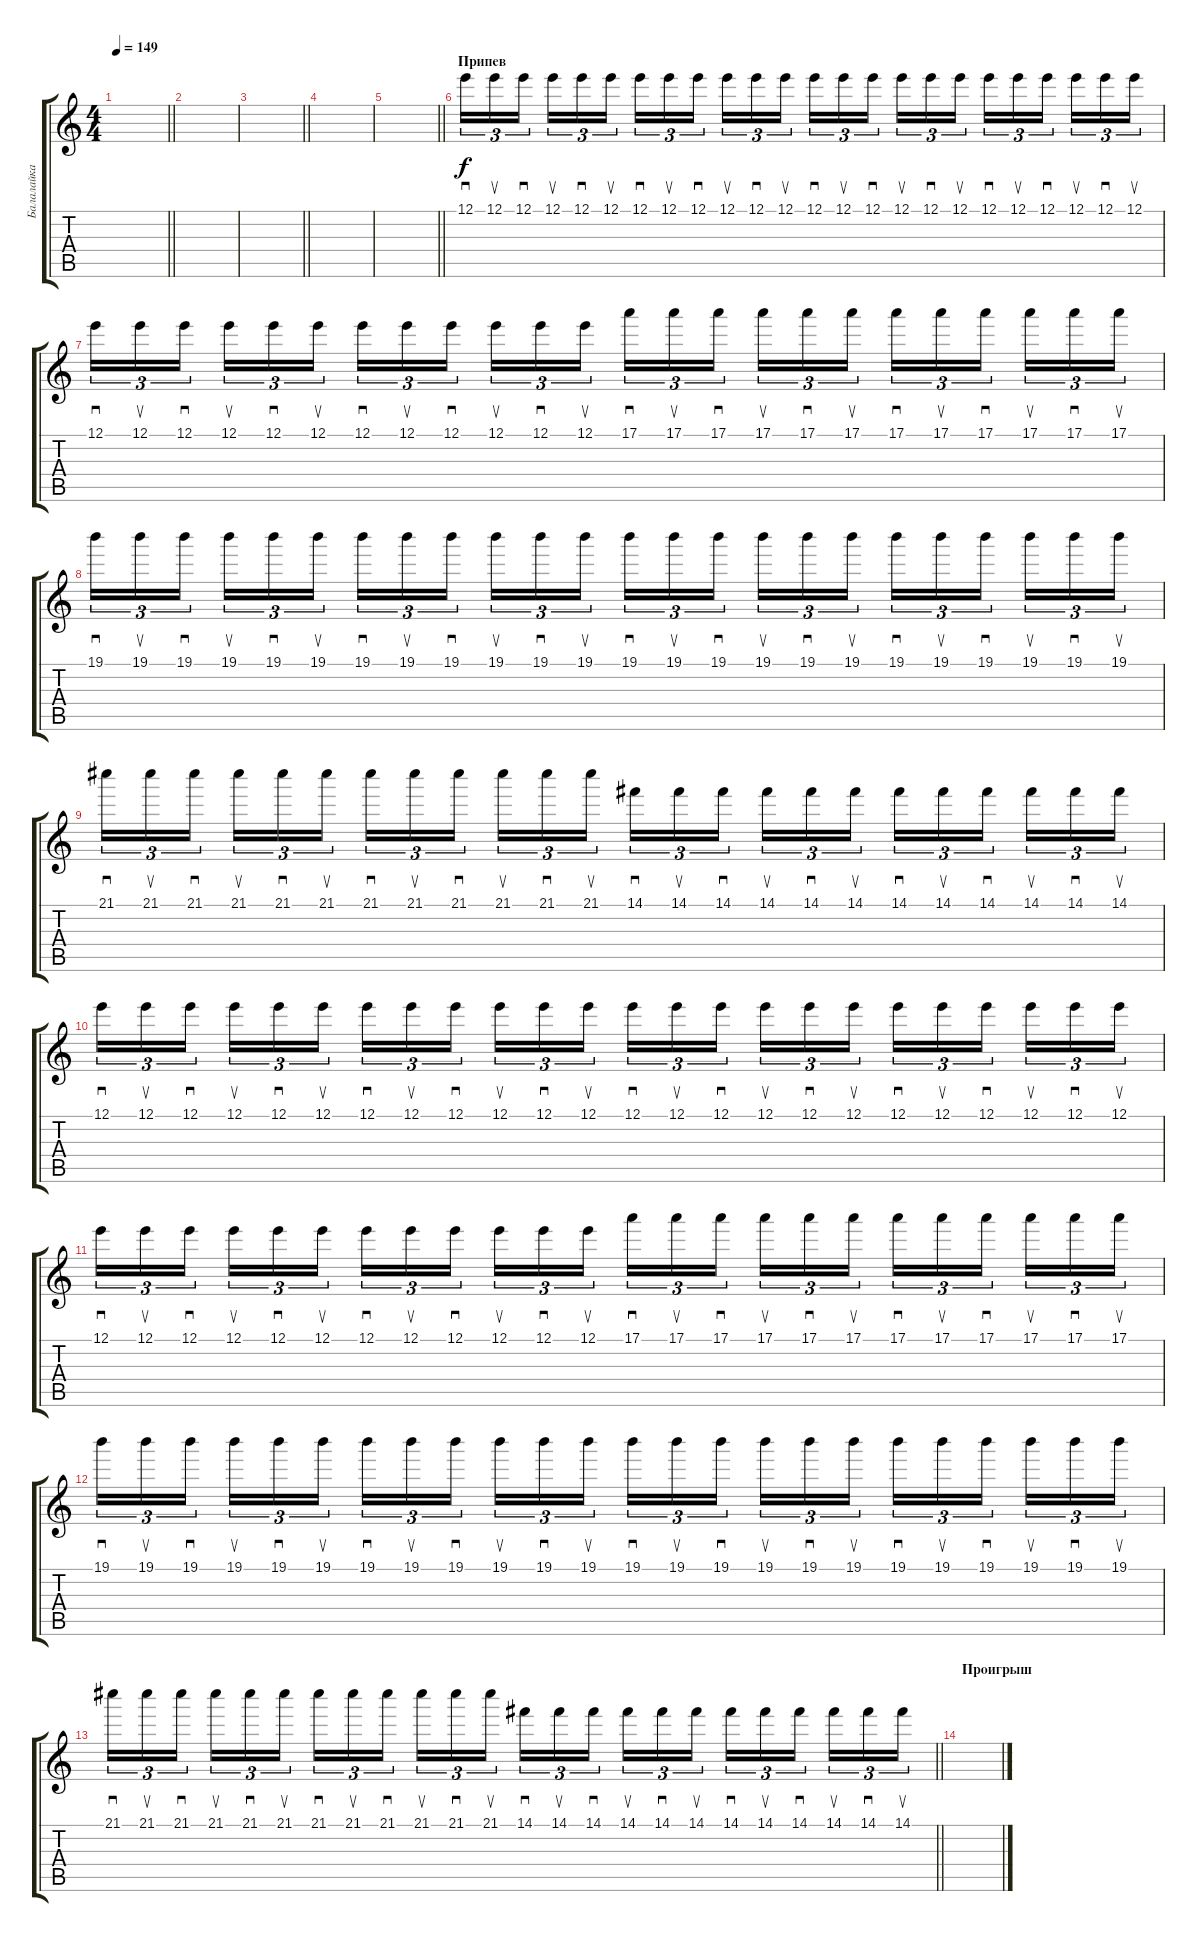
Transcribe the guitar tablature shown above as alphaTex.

\track ("Балалайка" "Балалайка") {instrument acousticguitarnylon}
\staff {score tabs}
\tuning (E4 B3 G3 D3 A2 E2) {hide}
\ts (4 4)
\tempo 149
\clef g2
\barLineRight lightlight
\ks c
|
|
\barLineRight lightlight
|
|
\barLineRight lightlight
|
\section ("" "Припев")
12.1.16{sd tu (3 2)} 12.1.16{su tu (3 2)} 12.1.16{sd tu (3 2) beam splitsecondary} 12.1.16{su tu (3 2)} 12.1.16{sd tu (3 2)} 12.1.16{su tu (3 2)} 12.1.16{sd tu (3 2)} 12.1.16{su tu (3 2)} 12.1.16{sd tu (3 2) beam splitsecondary} 12.1.16{su tu (3 2)} 12.1.16{sd tu (3 2)} 12.1.16{su tu (3 2)} 12.1.16{sd tu (3 2)} 12.1.16{su tu (3 2)} 12.1.16{sd tu (3 2) beam splitsecondary} 12.1.16{su tu (3 2)} 12.1.16{sd tu (3 2)} 12.1.16{su tu (3 2)} 12.1.16{sd tu (3 2)} 12.1.16{su tu (3 2)} 12.1.16{sd tu (3 2) beam splitsecondary} 12.1.16{su tu (3 2)} 12.1.16{sd tu (3 2)} 12.1.16{su tu (3 2)} |
12.1.16{sd tu (3 2)} 12.1.16{su tu (3 2)} 12.1.16{sd tu (3 2) beam splitsecondary} 12.1.16{su tu (3 2)} 12.1.16{sd tu (3 2)} 12.1.16{su tu (3 2)} 12.1.16{sd tu (3 2)} 12.1.16{su tu (3 2)} 12.1.16{sd tu (3 2) beam splitsecondary} 12.1.16{su tu (3 2)} 12.1.16{sd tu (3 2)} 12.1.16{su tu (3 2)} 17.1.16{sd tu (3 2)} 17.1.16{su tu (3 2)} 17.1.16{sd tu (3 2) beam splitsecondary} 17.1.16{su tu (3 2)} 17.1.16{sd tu (3 2)} 17.1.16{su tu (3 2)} 17.1.16{sd tu (3 2)} 17.1.16{su tu (3 2)} 17.1.16{sd tu (3 2) beam splitsecondary} 17.1.16{su tu (3 2)} 17.1.16{sd tu (3 2)} 17.1.16{su tu (3 2)} |
19.1.16{sd tu (3 2)} 19.1.16{su tu (3 2)} 19.1.16{sd tu (3 2) beam splitsecondary} 19.1.16{su tu (3 2)} 19.1.16{sd tu (3 2)} 19.1.16{su tu (3 2)} 19.1.16{sd tu (3 2)} 19.1.16{su tu (3 2)} 19.1.16{sd tu (3 2) beam splitsecondary} 19.1.16{su tu (3 2)} 19.1.16{sd tu (3 2)} 19.1.16{su tu (3 2)} 19.1.16{sd tu (3 2)} 19.1.16{su tu (3 2)} 19.1.16{sd tu (3 2) beam splitsecondary} 19.1.16{su tu (3 2)} 19.1.16{sd tu (3 2)} 19.1.16{su tu (3 2)} 19.1.16{sd tu (3 2)} 19.1.16{su tu (3 2)} 19.1.16{sd tu (3 2) beam splitsecondary} 19.1.16{su tu (3 2)} 19.1.16{sd tu (3 2)} 19.1.16{su tu (3 2)} |
21.1.16{sd tu (3 2)} 21.1.16{su tu (3 2)} 21.1.16{sd tu (3 2) beam splitsecondary} 21.1.16{su tu (3 2)} 21.1.16{sd tu (3 2)} 21.1.16{su tu (3 2)} 21.1.16{sd tu (3 2)} 21.1.16{su tu (3 2)} 21.1.16{sd tu (3 2) beam splitsecondary} 21.1.16{su tu (3 2)} 21.1.16{sd tu (3 2)} 21.1.16{su tu (3 2)} 14.1.16{sd tu (3 2)} 14.1.16{su tu (3 2)} 14.1.16{sd tu (3 2) beam splitsecondary} 14.1.16{su tu (3 2)} 14.1.16{sd tu (3 2)} 14.1.16{su tu (3 2)} 14.1.16{sd tu (3 2)} 14.1.16{su tu (3 2)} 14.1.16{sd tu (3 2) beam splitsecondary} 14.1.16{su tu (3 2)} 14.1.16{sd tu (3 2)} 14.1.16{su tu (3 2)} |
12.1.16{sd tu (3 2)} 12.1.16{su tu (3 2)} 12.1.16{sd tu (3 2) beam splitsecondary} 12.1.16{su tu (3 2)} 12.1.16{sd tu (3 2)} 12.1.16{su tu (3 2)} 12.1.16{sd tu (3 2)} 12.1.16{su tu (3 2)} 12.1.16{sd tu (3 2) beam splitsecondary} 12.1.16{su tu (3 2)} 12.1.16{sd tu (3 2)} 12.1.16{su tu (3 2)} 12.1.16{sd tu (3 2)} 12.1.16{su tu (3 2)} 12.1.16{sd tu (3 2) beam splitsecondary} 12.1.16{su tu (3 2)} 12.1.16{sd tu (3 2)} 12.1.16{su tu (3 2)} 12.1.16{sd tu (3 2)} 12.1.16{su tu (3 2)} 12.1.16{sd tu (3 2) beam splitsecondary} 12.1.16{su tu (3 2)} 12.1.16{sd tu (3 2)} 12.1.16{su tu (3 2)} |
12.1.16{sd tu (3 2)} 12.1.16{su tu (3 2)} 12.1.16{sd tu (3 2) beam splitsecondary} 12.1.16{su tu (3 2)} 12.1.16{sd tu (3 2)} 12.1.16{su tu (3 2)} 12.1.16{sd tu (3 2)} 12.1.16{su tu (3 2)} 12.1.16{sd tu (3 2) beam splitsecondary} 12.1.16{su tu (3 2)} 12.1.16{sd tu (3 2)} 12.1.16{su tu (3 2)} 17.1.16{sd tu (3 2)} 17.1.16{su tu (3 2)} 17.1.16{sd tu (3 2) beam splitsecondary} 17.1.16{su tu (3 2)} 17.1.16{sd tu (3 2)} 17.1.16{su tu (3 2)} 17.1.16{sd tu (3 2)} 17.1.16{su tu (3 2)} 17.1.16{sd tu (3 2) beam splitsecondary} 17.1.16{su tu (3 2)} 17.1.16{sd tu (3 2)} 17.1.16{su tu (3 2)} |
19.1.16{sd tu (3 2)} 19.1.16{su tu (3 2)} 19.1.16{sd tu (3 2) beam splitsecondary} 19.1.16{su tu (3 2)} 19.1.16{sd tu (3 2)} 19.1.16{su tu (3 2)} 19.1.16{sd tu (3 2)} 19.1.16{su tu (3 2)} 19.1.16{sd tu (3 2) beam splitsecondary} 19.1.16{su tu (3 2)} 19.1.16{sd tu (3 2)} 19.1.16{su tu (3 2)} 19.1.16{sd tu (3 2)} 19.1.16{su tu (3 2)} 19.1.16{sd tu (3 2) beam splitsecondary} 19.1.16{su tu (3 2)} 19.1.16{sd tu (3 2)} 19.1.16{su tu (3 2)} 19.1.16{sd tu (3 2)} 19.1.16{su tu (3 2)} 19.1.16{sd tu (3 2) beam splitsecondary} 19.1.16{su tu (3 2)} 19.1.16{sd tu (3 2)} 19.1.16{su tu (3 2)} |
\barLineRight lightlight
21.1.16{sd tu (3 2)} 21.1.16{su tu (3 2)} 21.1.16{sd tu (3 2) beam splitsecondary} 21.1.16{su tu (3 2)} 21.1.16{sd tu (3 2)} 21.1.16{su tu (3 2)} 21.1.16{sd tu (3 2)} 21.1.16{su tu (3 2)} 21.1.16{sd tu (3 2) beam splitsecondary} 21.1.16{su tu (3 2)} 21.1.16{sd tu (3 2)} 21.1.16{su tu (3 2)} 14.1.16{sd tu (3 2)} 14.1.16{su tu (3 2)} 14.1.16{sd tu (3 2) beam splitsecondary} 14.1.16{su tu (3 2)} 14.1.16{sd tu (3 2)} 14.1.16{su tu (3 2)} 14.1.16{sd tu (3 2)} 14.1.16{su tu (3 2)} 14.1.16{sd tu (3 2) beam splitsecondary} 14.1.16{su tu (3 2)} 14.1.16{sd tu (3 2)} 14.1.16{su tu (3 2)} |
\section ("" "Проигрыш")
